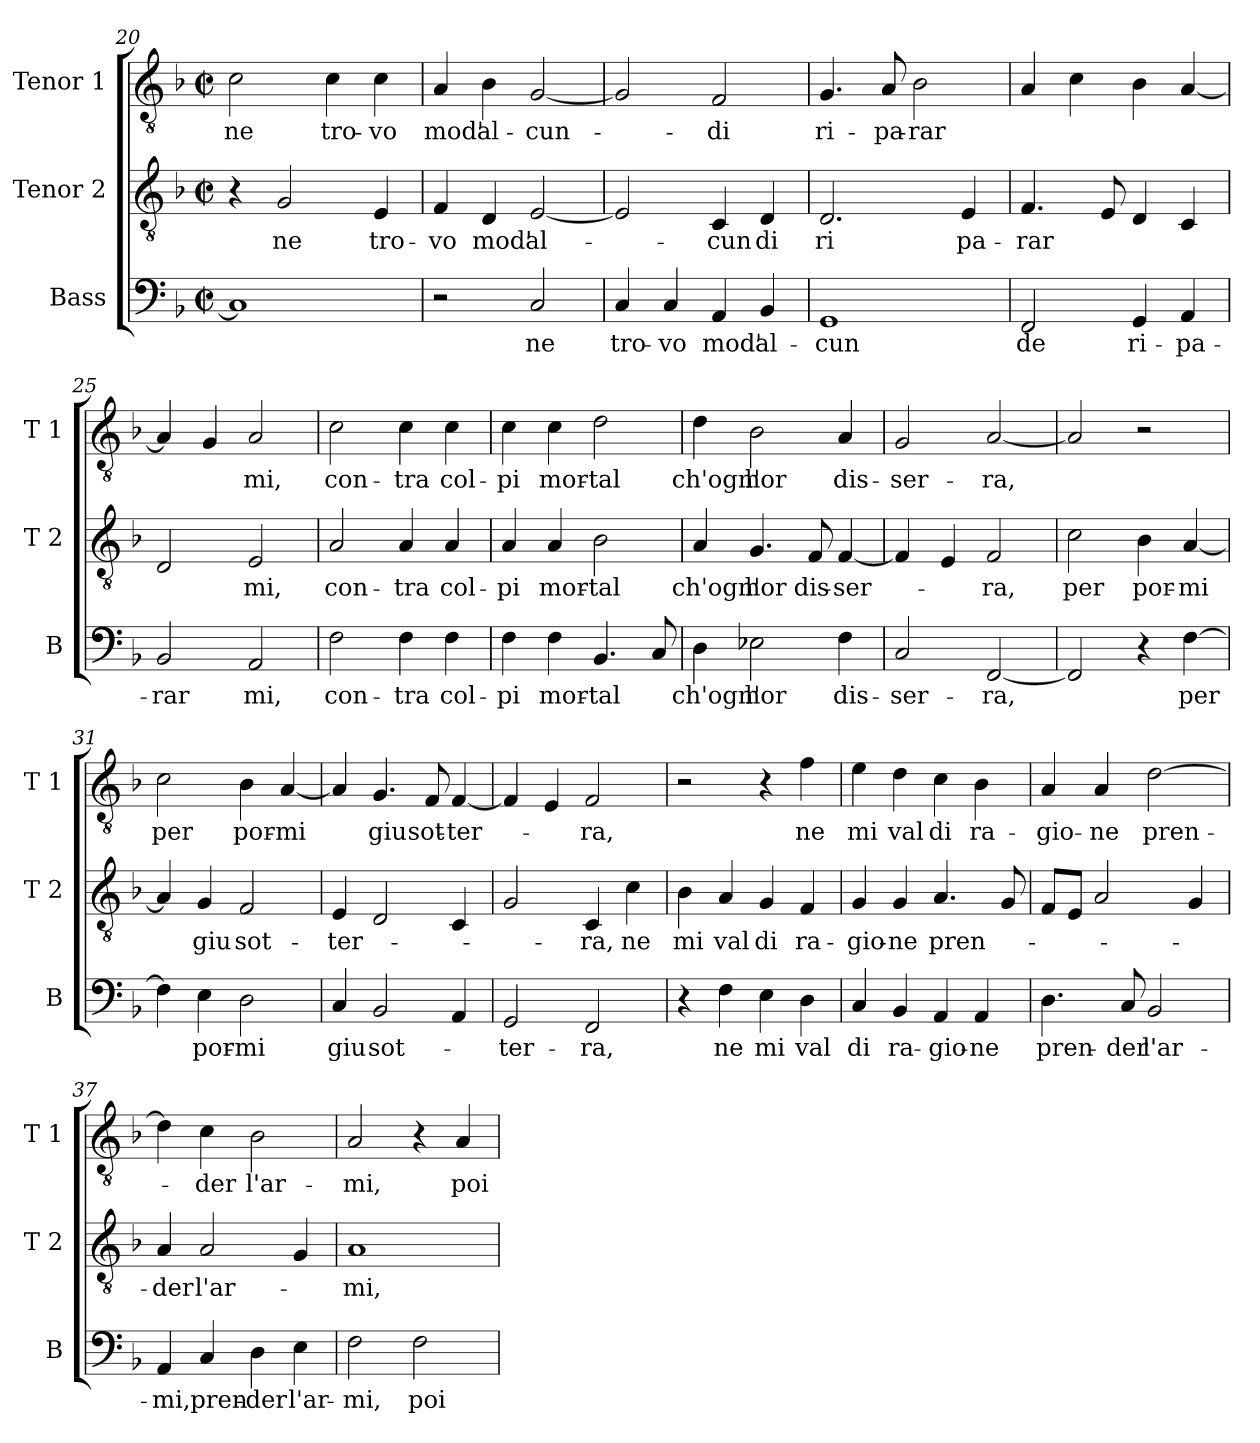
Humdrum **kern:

**kern	**text	**kern	**text	**kern	**text
*part3	*part3	*part2	*part2	*part1	*part1
*staff3	*staff3	*staff2	*staff2	*staff1	*staff1
*I"Bass	*	*I"Tenor 2	*	*I"Tenor 1	*
*I'B	*	*I'T 2	*	*I'T 1	*
*clefF4	*	*clefGv2	*	*clefGv2	*
*k[b-]	*	*k[b-]	*	*k[b-]	*
*F:	*	*F:	*	*F:	*
*M2/2	*	*M2/2	*	*M2/2	*
*met(c|)	*	*met(c|)	*	*met(c|)	*
=20	=20	=20	=20	=20	=20
!	!	!	!	!	!LO:LY:b
1C]	.	4r	.	2c\	ne
!	!	!	!LO:LY:b	!	!
.	.	2G/	ne	.	.
!	!	!	!	!	!LO:LY:b
.	.	.	.	4c\	tro-
!	!	!	!LO:LY:b	!	!LO:LY:b
.	.	4E/	tro-	4c\	-vo
=21	=21	=21	=21	=21	=21
!	!	!	!LO:LY:b	!	!LO:LY:b
2r	.	4F/	-vo	4A/	mod'
!	!	!	!LO:LY:b	!	!LO:LY:b
.	.	4D/	mod'	4B-\	al-
!	!LO:LY:b	!	!LO:LY:b	!	!LO:LY:b
2C/	ne	[2E/	al-	[2G/	-cun-
=22	=22	=22	=22	=22	=22
!	!LO:LY:b	!	!	!	!
4C/	tro-	2E/]	.	2G/]	.
!	!LO:LY:b	!	!	!	!
4C/	-vo	.	.	.	.
!	!LO:LY:b	!	!LO:LY:b	!	!LO:LY:b
4AA/	mod'	4C/	-cun	2F/	-di
!	!LO:LY:b	!	!LO:LY:b	!	!
4BB-/	al-	4D/	di	.	.
=23	=23	=23	=23	=23	=23
!	!LO:LY:b	!	!LO:LY:b	!	!LO:LY:b
1GG	-cun	2.D/	ri	4.G/	ri-
!	!	!	!	!	!LO:LY:b
.	.	.	.	8A/	-pa-
!	!	!	!	!	!LO:LY:b
.	.	.	.	2B-\	-rar
!	!	!	!LO:LY:b	!	!
.	.	4E/	pa-	.	.
!!LO:LB:g=z
=24	=24	=24	=24	=24	=24
!	!LO:LY:b	!	!LO:LY:b	!	!
2FF/	de	4.F/	-rar	4A/	.
.	.	.	.	4c\	.
.	.	8E/	.	.	.
!	!LO:LY:b	!	!	!	!
4GG/	ri-	4D/	.	4B-\	.
!	!LO:LY:b	!	!	!	!
4AA/	-pa-	4C/	.	[4A/	.
=25	=25	=25	=25	=25	=25
!	!LO:LY:b	!	!	!	!
2BB-/	-rar	2D/	.	4A/]	.
.	.	.	.	4G/	.
!	!LO:LY:b	!	!LO:LY:b	!	!LO:LY:b
2AA/	mi,	2E/	mi,	2A/	mi,
=26	=26	=26	=26	=26	=26
!	!LO:LY:b	!	!LO:LY:b	!	!LO:LY:b
2F\	con-	2A/	con-	2c\	con-
!	!LO:LY:b	!	!LO:LY:b	!	!LO:LY:b
4F\	-tra	4A/	-tra	4c\	-tra
!	!LO:LY:b	!	!LO:LY:b	!	!LO:LY:b
4F\	col-	4A/	col-	4c\	col-
=27	=27	=27	=27	=27	=27
!	!LO:LY:b	!	!LO:LY:b	!	!LO:LY:b
4F\	-pi	4A/	-pi	4c\	-pi
!	!LO:LY:b	!	!LO:LY:b	!	!LO:LY:b
4F\	mor-	4A/	mor-	4c\	mor-
!	!LO:LY:b	!	!LO:LY:b	!	!LO:LY:b
4.BB-/	-tal	2B-\	-tal	2d\	-tal
8C/	.	.	.	.	.
=28	=28	=28	=28	=28	=28
!	!LO:LY:b	!	!LO:LY:b	!	!LO:LY:b
4D\	ch'ogn'	4A/	ch'ogn'	4d\	ch'ogn'
!	!LO:LY:b	!	!LO:LY:b	!	!LO:LY:b
2E-X\	hor	4.G/	hor	2B-\	hor
!	!	!	!LO:LY:b	!	!
.	.	8F/	dis-	.	.
!	!LO:LY:b	!	!LO:LY:b	!	!LO:LY:b
4F\	dis-	[4F/	-ser-	4A/	dis-
=29	=29	=29	=29	=29	=29
!	!LO:LY:b	!	!	!	!LO:LY:b
2C/	-ser-	4F/]	.	2G/	-ser-
.	.	4E/	.	.	.
!	!LO:LY:b	!	!LO:LY:b	!	!LO:LY:b
[2FF/	-ra,	2F/	-ra,	[2A/	-ra,
!!LO:LB:g=z
=30	=30	=30	=30	=30	=30
!	!	!	!LO:LY:b	!	!
2FF/]	.	2c\	per	2A/]	.
!	!	!	!LO:LY:b	!	!
4r	.	4B-\	por-	2r	.
!	!LO:LY:b	!	!LO:LY:b	!	!
[4F\	per	[4A/	-mi	.	.
=31	=31	=31	=31	=31	=31
!	!	!	!	!	!LO:LY:b
4F\]	.	4A/]	.	2c\	per
!	!LO:LY:b	!	!LO:LY:b	!	!
4E\	por-	4G/	giu	.	.
!	!LO:LY:b	!	!LO:LY:b	!	!LO:LY:b
2D\	-mi	2F/	sot-	4B-\	por-
!	!	!	!	!	!LO:LY:b
.	.	.	.	[4A/	-mi
=32	=32	=32	=32	=32	=32
!	!LO:LY:b	!	!LO:LY:b	!	!
4C/	giu	4E/	-ter-	4A/]	.
!	!LO:LY:b	!	!	!	!LO:LY:b
2BB-/	sot-	2D/	.	4.G/	giu
!	!	!	!	!	!LO:LY:b
.	.	.	.	8F/	sot-
!	!	!	!	!	!LO:LY:b
4AA/	.	4C/	.	[4F/	-ter-
=33	=33	=33	=33	=33	=33
!	!LO:LY:b	!	!	!	!
2GG/	-ter-	2G/	.	4F/]	.
.	.	.	.	4E/	.
!	!LO:LY:b	!	!LO:LY:b	!	!LO:LY:b
2FF/	-ra,	4C/	-ra,	2F/	-ra,
!	!	!	!LO:LY:b	!	!
.	.	4c\	ne	.	.
=34	=34	=34	=34	=34	=34
!	!	!	!LO:LY:b	!	!
4r	.	4B-\	mi	2r	.
!	!LO:LY:b	!	!LO:LY:b	!	!
4F\	ne	4A/	val	.	.
!	!LO:LY:b	!	!LO:LY:b	!	!
4E\	mi	4G/	di	4r	.
!	!LO:LY:b	!	!LO:LY:b	!	!LO:LY:b
4D\	val	4F/	ra-	4f\	ne
=35	=35	=35	=35	=35	=35
!	!LO:LY:b	!	!LO:LY:b	!	!LO:LY:b
4C/	di	4G/	-gio-	4e\	mi
!	!LO:LY:b	!	!LO:LY:b	!	!LO:LY:b
4BB-/	ra-	4G/	-ne	4d\	val
!	!LO:LY:b	!	!LO:LY:b	!	!LO:LY:b
4AA/	-gio-	4.A/	pren-	4c\	di
!	!LO:LY:b	!	!	!	!LO:LY:b
4AA/	-ne	.	.	4B-\	ra-
.	.	8G/	.	.	.
!!LO:LB:g=z
=36	=36	=36	=36	=36	=36
!	!LO:LY:b	!	!	!	!LO:LY:b
4.D\	pren-	8F/L	.	4A/	-gio-
.	.	8E/J	.	.	.
!	!	!	!	!	!LO:LY:b
.	.	2A/	.	4A/	-ne
!	!LO:LY:b	!	!	!	!
8C/	-der	.	.	.	.
!	!LO:LY:b	!	!	!	!LO:LY:b
2BB-/	l'ar-	.	.	[2d\	pren-
.	.	4G/	.	.	.
=37	=37	=37	=37	=37	=37
!	!LO:LY:b	!	!LO:LY:b	!	!
4AA/	-mi,	4A/	-der	4d\]	.
!	!LO:LY:b	!	!LO:LY:b	!	!LO:LY:b
4C/	pren-	2A/	l'ar-	4c\	-der
!	!LO:LY:b	!	!	!	!LO:LY:b
4D\	-der	.	.	2B-\	l'ar-
!	!LO:LY:b	!	!	!	!
4E\	l'ar-	4G/	.	.	.
=38	=38	=38	=38	=38	=38
!	!LO:LY:b	!	!LO:LY:b	!	!LO:LY:b
2F\	-mi,	1A	-mi,	2A/	-mi,
!	!LO:LY:b	!	!	!	!
2F\	poi	.	.	4r	.
!	!	!	!	!	!LO:LY:b
.	.	.	.	4A/	poi
=	=	=	=	=	=
*-	*-	*-	*-	*-	*-
